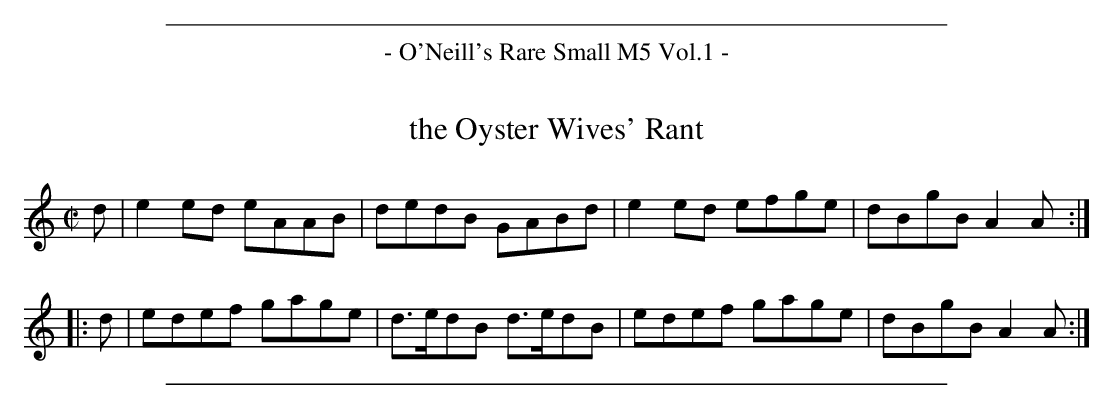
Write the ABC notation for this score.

X:1
T: the Oyster Wives' Rant
M: C|
L: 1/8
K: Am	% really Ador
   d | e2ed eAAB | dedB  GABd  | e2ed efge | dBgB A2A :|
|: d | edef gage | d>edB d>edB | edef gage | dBgB A2A :|
